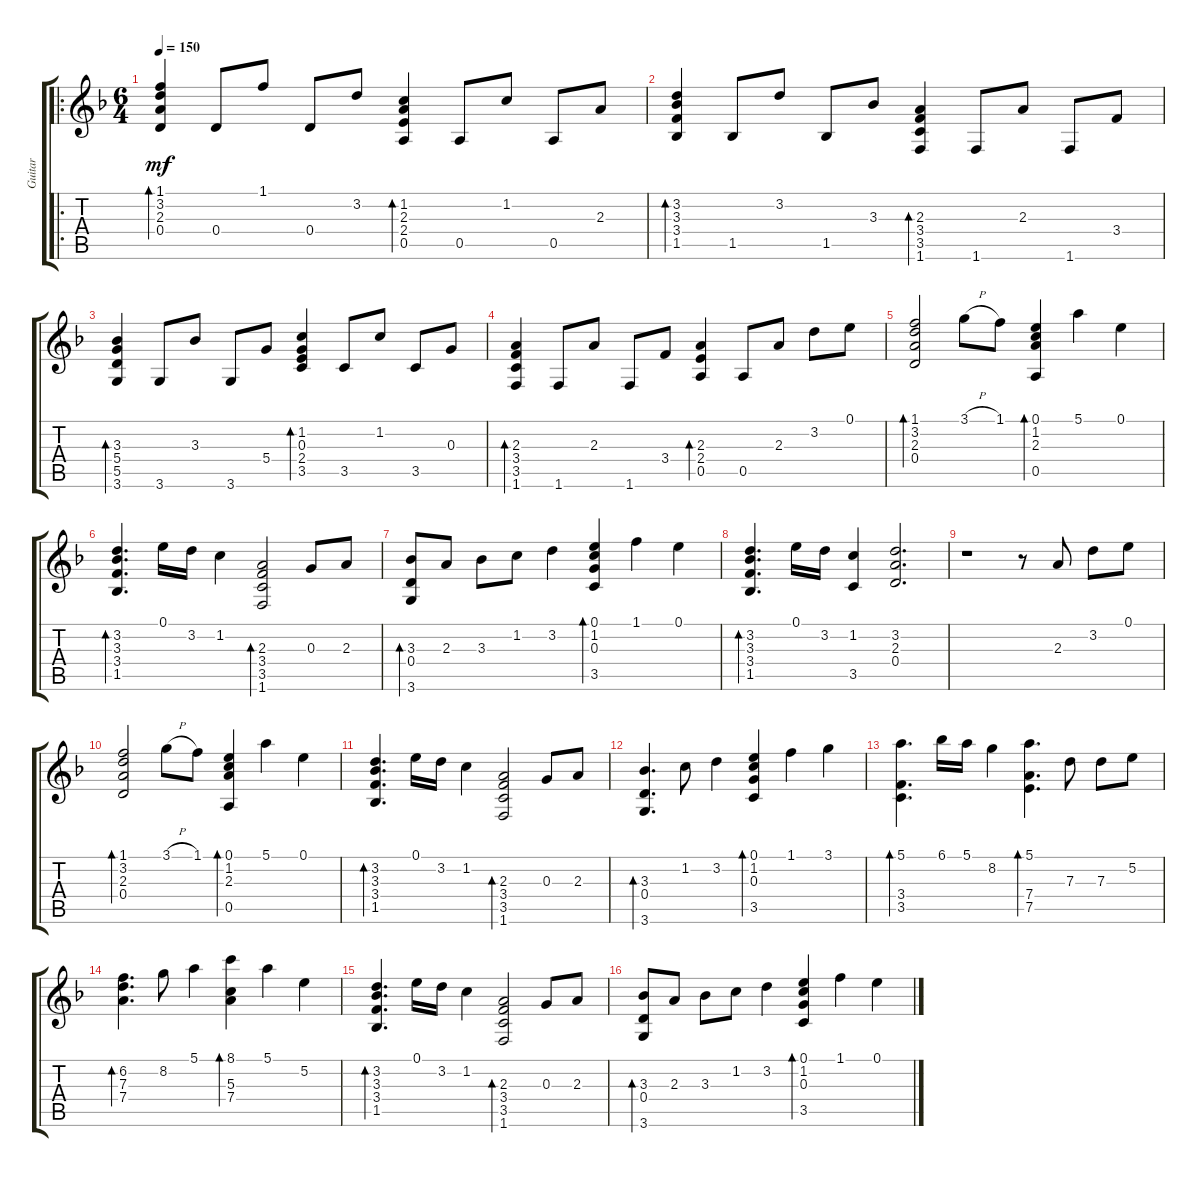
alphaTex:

\track ("Guitar" "Guitar") {solo instrument acousticguitarnylon}
\staff {score tabs}
\tuning (E4 B3 G3 D3 A2 E2) {hide}
\ro
\ts (6 4)
\tempo 150
\clef g2
\ks f
(1.1 3.2 2.3 0.4).4{bd 60 dy mf instrument acousticguitarnylon} 0.4.8 1.1.8 0.4.8 3.2.8 (1.2 2.3 2.4 0.5).4{bd 60} 0.5.8 1.2.8 0.5.8 2.3.8 |
(3.2 3.3 3.4 1.5).4{bd 60} 1.5.8 3.2.8 1.5.8 3.3.8 (2.3 3.4 3.5 1.6).4{bd 60} 1.6.8 2.3.8 1.6.8 3.4.8 |
(3.3 5.4 5.5 3.6).4{bd 60} 3.6.8 3.3.8 3.6.8 5.4.8 (1.2 0.3 2.4 3.5).4{bd 60} 3.5.8 1.2.8 3.5.8 0.3.8 |
(2.3 3.4 3.5 1.6).4{bd 60} 1.6.8 2.3.8 1.6.8 3.4.8 (2.3 2.4 0.5).4{bd 60} 0.5.8 2.3.8 3.2.8 0.1.8 |
(1.1 3.2 2.3 0.4).2{bd 60} 3.1{h}.8 1.1.8 (0.1 1.2 2.3 0.5).4{bd 60} 5.1.4 0.1.4 |
(3.2 3.3 3.4 1.5).4{d bd 60} 0.1.16 3.2.16 1.2.4 (2.3 3.4 3.5 1.6).2{bd 60} 0.3.8 2.3.8 |
(3.3 0.4 3.6).8{bd 60} 2.3.8 3.3.8 1.2.8 3.2.4 (0.1 1.2 0.3 3.5).4{bd 60} 1.1.4 0.1.4 |
(3.2 3.3 3.4 1.5).4{d bd 60} 0.1.16 3.2.16 (1.2 3.5).4 (3.2 2.3 0.4).2{d} |
r.1 r.8 2.3.8 3.2.8 0.1.8 |
(1.1 3.2 2.3 0.4).2{bd 60} 3.1{h}.8 1.1.8 (0.1 1.2 2.3 0.5).4{bd 60} 5.1.4 0.1.4 |
(3.2 3.3 3.4 1.5).4{d bd 60} 0.1.16 3.2.16 1.2.4 (2.3 3.4 3.5 1.6).2{bd 60} 0.3.8 2.3.8 |
(3.3 0.4 3.6).4{d bd 60} 1.2.8 3.2.4 (0.1 1.2 0.3 3.5).4{bd 60} 1.1.4 3.1.4 |
(5.1 3.4 3.5).4{d bd 60} 6.1.16 5.1.16 8.2.4 (5.1 7.4 7.5).4{d bd 60} 7.3.8 7.3.8 5.2.8 |
(6.2 7.3 7.4).4{d bd 60} 8.2.8 5.1.4 (8.1 5.3 7.4).4{bd 60} 5.1.4 5.2.4 |
(3.2 3.3 3.4 1.5).4{d bd 60} 0.1.16 3.2.16 1.2.4 (2.3 3.4 3.5 1.6).2{bd 60} 0.3.8 2.3.8 |
(3.3 0.4 3.6).8{bd 60} 2.3.8 3.3.8 1.2.8 3.2.4 (0.1 1.2 0.3 3.5).4{bd 60} 1.1.4 0.1.4
